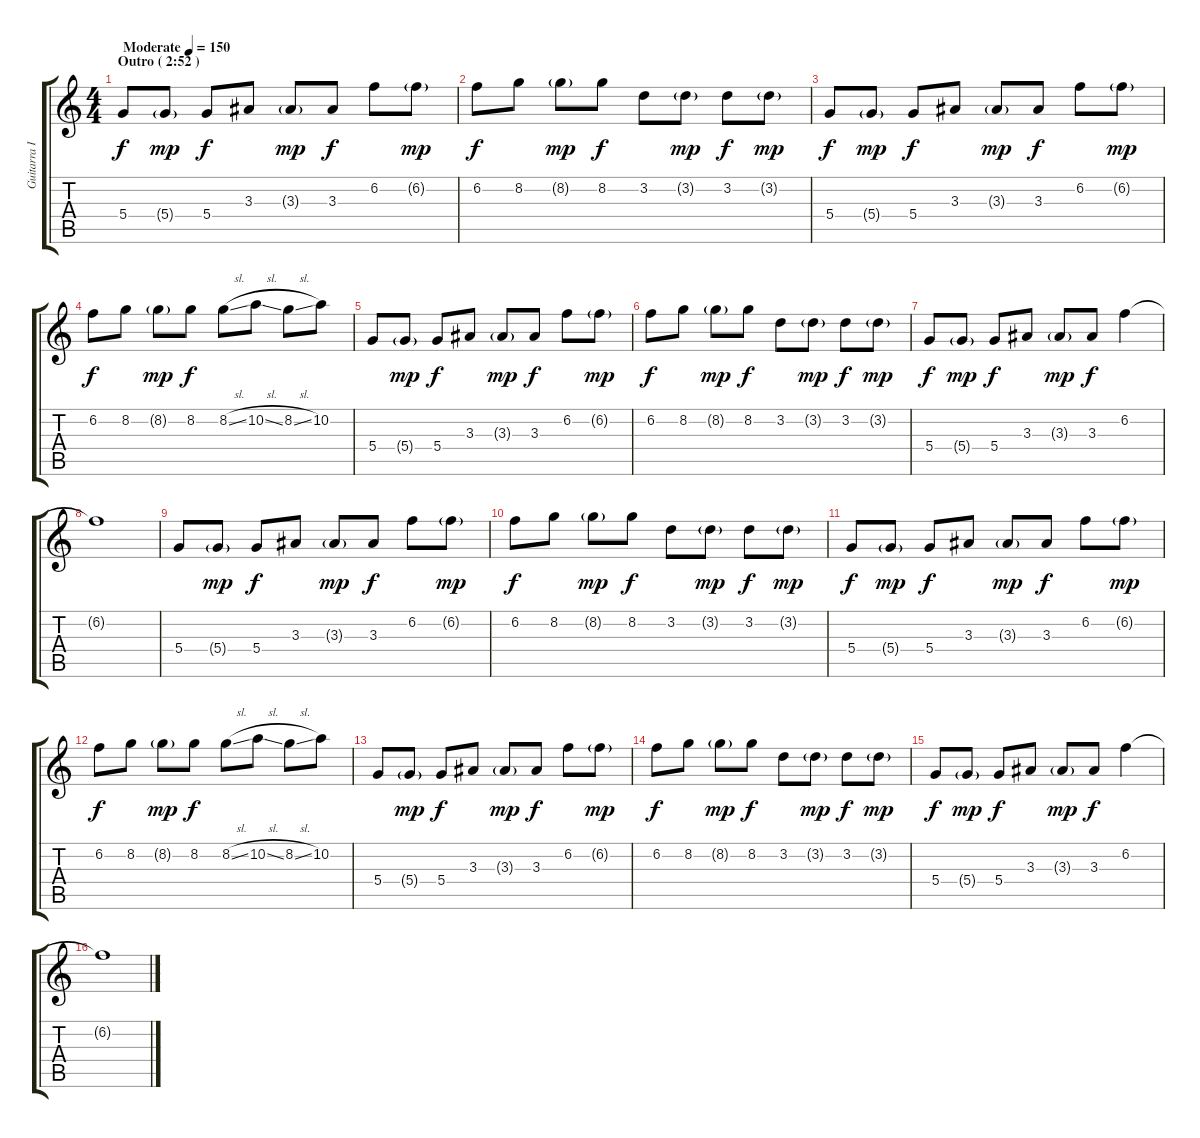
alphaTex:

\track ("Guitarra II" "Guitarra I") {instrument distortionguitar}
\staff {score tabs}
\tuning (E4 B3 G3 D3 A2 D2) {hide}
\ts (4 4)
\section ("" "Outro ( 2:52 )")
\tempo (150 "Moderate")
\clef g2
\ks c
5.4.8{dy f instrument distortionguitar} 5.4{g}.8{dy mp} 5.4.8{dy f} 3.3.8 3.3{g}.8{dy mp} 3.3.8{dy f} 6.2.8 6.2{g}.8{dy mp} |
6.2.8{dy f} 8.2.8 8.2{g}.8{dy mp} 8.2.8{dy f} 3.2.8 3.2{g}.8{dy mp} 3.2.8{dy f} 3.2{g}.8{dy mp} |
5.4.8{dy f} 5.4{g}.8{dy mp} 5.4.8{dy f} 3.3.8 3.3{g}.8{dy mp} 3.3.8{dy f} 6.2.8 6.2{g}.8{dy mp} |
6.2.8{dy f} 8.2.8 8.2{g}.8{dy mp} 8.2.8{dy f} 8.2{sl}.8 10.2{sl}.8 8.2{sl}.8 10.2.8 |
5.4.8 5.4{g}.8{dy mp} 5.4.8{dy f} 3.3.8 3.3{g}.8{dy mp} 3.3.8{dy f} 6.2.8 6.2{g}.8{dy mp} |
6.2.8{dy f} 8.2.8 8.2{g}.8{dy mp} 8.2.8{dy f} 3.2.8 3.2{g}.8{dy mp} 3.2.8{dy f} 3.2{g}.8{dy mp} |
5.4.8{dy f} 5.4{g}.8{dy mp} 5.4.8{dy f} 3.3.8 3.3{g}.8{dy mp} 3.3.8{dy f} 6.2.4 |
6.2{t}.1 |
5.4.8 5.4{g}.8{dy mp} 5.4.8{dy f} 3.3.8 3.3{g}.8{dy mp} 3.3.8{dy f} 6.2.8 6.2{g}.8{dy mp} |
6.2.8{dy f} 8.2.8 8.2{g}.8{dy mp} 8.2.8{dy f} 3.2.8 3.2{g}.8{dy mp} 3.2.8{dy f} 3.2{g}.8{dy mp} |
5.4.8{dy f} 5.4{g}.8{dy mp} 5.4.8{dy f} 3.3.8 3.3{g}.8{dy mp} 3.3.8{dy f} 6.2.8 6.2{g}.8{dy mp} |
6.2.8{dy f} 8.2.8 8.2{g}.8{dy mp} 8.2.8{dy f} 8.2{sl}.8 10.2{sl}.8 8.2{sl}.8 10.2.8 |
5.4.8 5.4{g}.8{dy mp} 5.4.8{dy f} 3.3.8 3.3{g}.8{dy mp} 3.3.8{dy f} 6.2.8 6.2{g}.8{dy mp} |
6.2.8{dy f} 8.2.8 8.2{g}.8{dy mp} 8.2.8{dy f} 3.2.8 3.2{g}.8{dy mp} 3.2.8{dy f} 3.2{g}.8{dy mp} |
5.4.8{dy f} 5.4{g}.8{dy mp} 5.4.8{dy f} 3.3.8 3.3{g}.8{dy mp} 3.3.8{dy f} 6.2.4 |
6.2{t}.1
